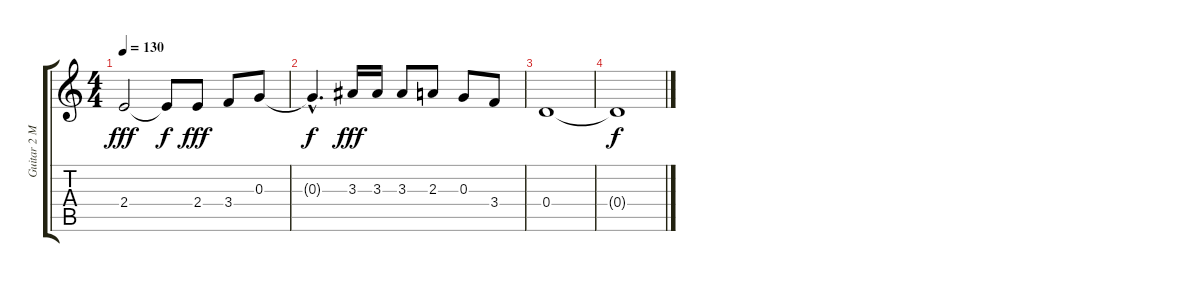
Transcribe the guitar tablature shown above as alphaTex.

\track ("Guitar 2 Mini Solo" "Guitar 2 M") {instrument acousticguitarsteel}
\staff {score tabs}
\tuning (E4 B3 G3 D3 A2 E2) {hide}
\ts (4 4)
\tempo 130
\clef g2
\ks c
2.4.2{dy fff} 2.4{t}.8{dy f} 2.4.8{dy fff} 3.4.8 0.3.8 |
0.3{hac t}.4{d dy f} 3.3.16{dy fff} 3.3.16 3.3.8 2.3.8 0.3.8 3.4.8 |
0.4.1 |
0.4{t}.1{dy f}
